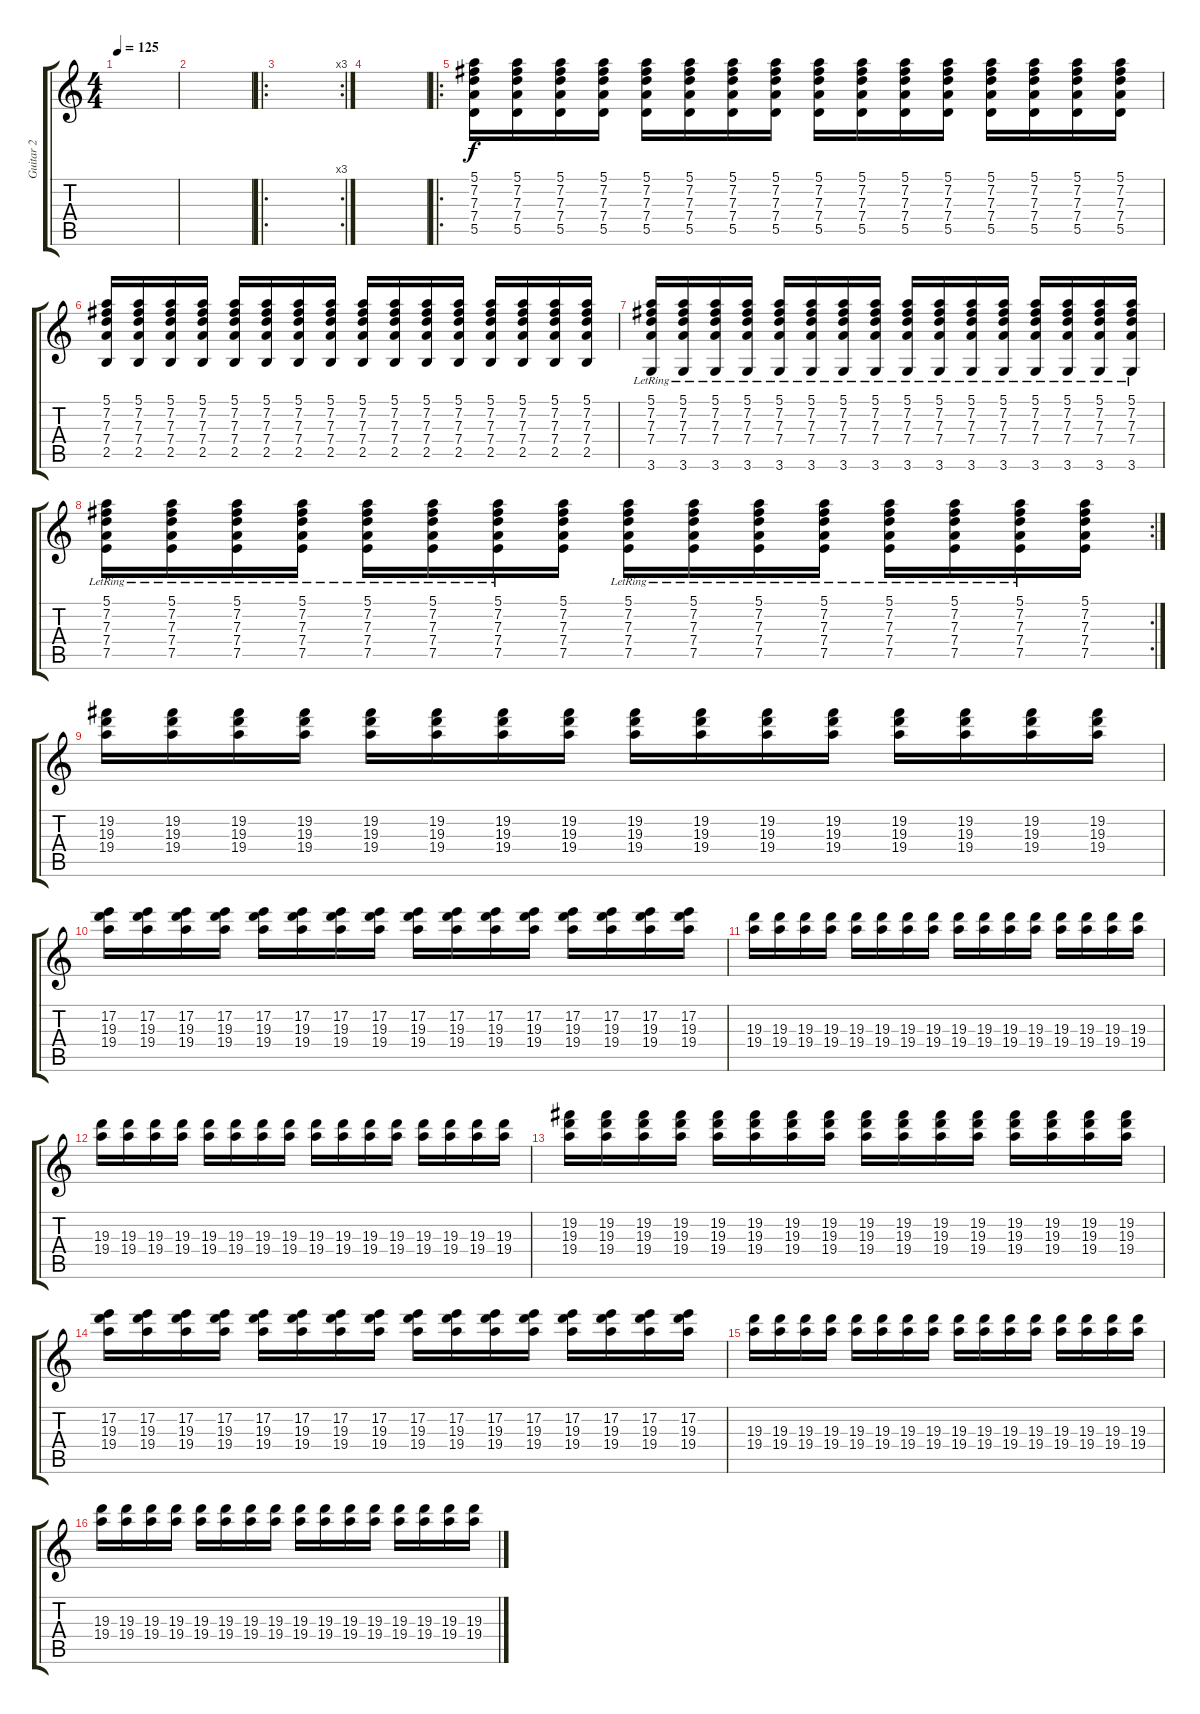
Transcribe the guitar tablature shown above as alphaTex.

\track ("Guitar 2" "Guitar 2") {instrument acousticguitarsteel}
\staff {score tabs}
\tuning (E4 B3 G3 D3 A2 E2) {hide}
\ts (4 4)
\tempo 125
\clef g2
\ks c
|
|
\ro
\rc 3
|
|
\ro
(5.1 7.2 7.3 7.4 5.5).16 (5.1 7.2 7.3 7.4 5.5).16 (5.1 7.2 7.3 7.4 5.5).16 (5.1 7.2 7.3 7.4 5.5).16 (5.1 7.2 7.3 7.4 5.5).16 (5.1 7.2 7.3 7.4 5.5).16 (5.1 7.2 7.3 7.4 5.5).16 (5.1 7.2 7.3 7.4 5.5).16 (5.1 7.2 7.3 7.4 5.5).16 (5.1 7.2 7.3 7.4 5.5).16 (5.1 7.2 7.3 7.4 5.5).16 (5.1 7.2 7.3 7.4 5.5).16 (5.1 7.2 7.3 7.4 5.5).16 (5.1 7.2 7.3 7.4 5.5).16 (5.1 7.2 7.3 7.4 5.5).16 (5.1 7.2 7.3 7.4 5.5).16 |
(5.1 7.2 7.3 7.4 2.5).16 (5.1 7.2 7.3 7.4 2.5).16 (5.1 7.2 7.3 7.4 2.5).16 (5.1 7.2 7.3 7.4 2.5).16 (5.1 7.2 7.3 7.4 2.5).16 (5.1 7.2 7.3 7.4 2.5).16 (5.1 7.2 7.3 7.4 2.5).16 (5.1 7.2 7.3 7.4 2.5).16 (5.1 7.2 7.3 7.4 2.5).16 (5.1 7.2 7.3 7.4 2.5).16 (5.1 7.2 7.3 7.4 2.5).16 (5.1 7.2 7.3 7.4 2.5).16 (5.1 7.2 7.3 7.4 2.5).16 (5.1 7.2 7.3 7.4 2.5).16 (5.1 7.2 7.3 7.4 2.5).16 (5.1 7.2 7.3 7.4 2.5).16 |
(5.1 7.2 7.3 7.4 3.6{lr}).16 (5.1 7.2 7.3 7.4 3.6{lr}).16 (5.1 7.2 7.3 7.4 3.6{lr}).16 (5.1 7.2 7.3 7.4 3.6{lr}).16 (5.1{lr} 7.2{lr} 7.3{lr} 7.4{lr} 3.6{lr}).16 (5.1{lr} 7.2{lr} 7.3{lr} 7.4{lr} 3.6{lr}).16 (5.1{lr} 7.2{lr} 7.3{lr} 7.4{lr} 3.6{lr}).16 (5.1{lr} 7.2{lr} 7.3{lr} 7.4{lr} 3.6{lr}).16 (5.1 7.2 7.3 7.4 3.6{lr}).16 (5.1 7.2 7.3 7.4 3.6{lr}).16 (5.1 7.2 7.3 7.4 3.6{lr}).16 (5.1 7.2 7.3 7.4 3.6{lr}).16 (5.1{lr} 7.2{lr} 7.3{lr} 7.4{lr} 3.6{lr}).16 (5.1{lr} 7.2{lr} 7.3{lr} 7.4{lr} 3.6{lr}).16 (5.1{lr} 7.2{lr} 7.3{lr} 7.4{lr} 3.6{lr}).16 (5.1{lr} 7.2{lr} 7.3{lr} 7.4{lr} 3.6{lr}).16 |
\rc 2
(5.1{lr} 7.2{lr} 7.3{lr} 7.4{lr} 7.5{lr}).16 (5.1{lr} 7.2{lr} 7.3{lr} 7.4{lr} 7.5{lr}).16 (5.1{lr} 7.2{lr} 7.3{lr} 7.4{lr} 7.5{lr}).16 (5.1{lr} 7.2{lr} 7.3{lr} 7.4{lr} 7.5{lr}).16 (5.1{lr} 7.2{lr} 7.3{lr} 7.4{lr} 7.5{lr}).16 (5.1{lr} 7.2{lr} 7.3{lr} 7.4{lr} 7.5{lr}).16 (5.1{lr} 7.2{lr} 7.3{lr} 7.4{lr} 7.5{lr}).16 (5.1 7.2 7.3 7.4 7.5).16 (5.1{lr} 7.2{lr} 7.3{lr} 7.4{lr} 7.5{lr}).16 (5.1{lr} 7.2{lr} 7.3{lr} 7.4{lr} 7.5{lr}).16 (5.1{lr} 7.2{lr} 7.3{lr} 7.4{lr} 7.5{lr}).16 (5.1{lr} 7.2{lr} 7.3{lr} 7.4{lr} 7.5{lr}).16 (5.1{lr} 7.2{lr} 7.3{lr} 7.4{lr} 7.5{lr}).16 (5.1{lr} 7.2{lr} 7.3{lr} 7.4{lr} 7.5{lr}).16 (5.1{lr} 7.2{lr} 7.3{lr} 7.4{lr} 7.5{lr}).16 (5.1 7.2 7.3 7.4 7.5).16 |
(19.2 19.3 19.4).16 (19.2 19.3 19.4).16 (19.2 19.3 19.4).16 (19.2 19.3 19.4).16 (19.2 19.3 19.4).16 (19.2 19.3 19.4).16 (19.2 19.3 19.4).16 (19.2 19.3 19.4).16 (19.2 19.3 19.4).16 (19.2 19.3 19.4).16 (19.2 19.3 19.4).16 (19.2 19.3 19.4).16 (19.2 19.3 19.4).16 (19.2 19.3 19.4).16 (19.2 19.3 19.4).16 (19.2 19.3 19.4).16 |
(17.2 19.3 19.4).16 (17.2 19.3 19.4).16 (17.2 19.3 19.4).16 (17.2 19.3 19.4).16 (17.2 19.3 19.4).16 (17.2 19.3 19.4).16 (17.2 19.3 19.4).16 (17.2 19.3 19.4).16 (17.2 19.3 19.4).16 (17.2 19.3 19.4).16 (17.2 19.3 19.4).16 (17.2 19.3 19.4).16 (17.2 19.3 19.4).16 (17.2 19.3 19.4).16 (17.2 19.3 19.4).16 (17.2 19.3 19.4).16 |
(19.3 19.4).16 (19.3 19.4).16 (19.3 19.4).16 (19.3 19.4).16 (19.3 19.4).16 (19.3 19.4).16 (19.3 19.4).16 (19.3 19.4).16 (19.3 19.4).16 (19.3 19.4).16 (19.3 19.4).16 (19.3 19.4).16 (19.3 19.4).16 (19.3 19.4).16 (19.3 19.4).16 (19.3 19.4).16 |
(19.3 19.4).16 (19.3 19.4).16 (19.3 19.4).16 (19.3 19.4).16 (19.3 19.4).16 (19.3 19.4).16 (19.3 19.4).16 (19.3 19.4).16 (19.3 19.4).16 (19.3 19.4).16 (19.3 19.4).16 (19.3 19.4).16 (19.3 19.4).16 (19.3 19.4).16 (19.3 19.4).16 (19.3 19.4).16 |
(19.2 19.3 19.4).16 (19.2 19.3 19.4).16 (19.2 19.3 19.4).16 (19.2 19.3 19.4).16 (19.2 19.3 19.4).16 (19.2 19.3 19.4).16 (19.2 19.3 19.4).16 (19.2 19.3 19.4).16 (19.2 19.3 19.4).16 (19.2 19.3 19.4).16 (19.2 19.3 19.4).16 (19.2 19.3 19.4).16 (19.2 19.3 19.4).16 (19.2 19.3 19.4).16 (19.2 19.3 19.4).16 (19.2 19.3 19.4).16 |
(17.2 19.3 19.4).16 (17.2 19.3 19.4).16 (17.2 19.3 19.4).16 (17.2 19.3 19.4).16 (17.2 19.3 19.4).16 (17.2 19.3 19.4).16 (17.2 19.3 19.4).16 (17.2 19.3 19.4).16 (17.2 19.3 19.4).16 (17.2 19.3 19.4).16 (17.2 19.3 19.4).16 (17.2 19.3 19.4).16 (17.2 19.3 19.4).16 (17.2 19.3 19.4).16 (17.2 19.3 19.4).16 (17.2 19.3 19.4).16 |
(19.3 19.4).16 (19.3 19.4).16 (19.3 19.4).16 (19.3 19.4).16 (19.3 19.4).16 (19.3 19.4).16 (19.3 19.4).16 (19.3 19.4).16 (19.3 19.4).16 (19.3 19.4).16 (19.3 19.4).16 (19.3 19.4).16 (19.3 19.4).16 (19.3 19.4).16 (19.3 19.4).16 (19.3 19.4).16 |
(19.3 19.4).16 (19.3 19.4).16 (19.3 19.4).16 (19.3 19.4).16 (19.3 19.4).16 (19.3 19.4).16 (19.3 19.4).16 (19.3 19.4).16 (19.3 19.4).16 (19.3 19.4).16 (19.3 19.4).16 (19.3 19.4).16 (19.3 19.4).16 (19.3 19.4).16 (19.3 19.4).16 (19.3 19.4).16
